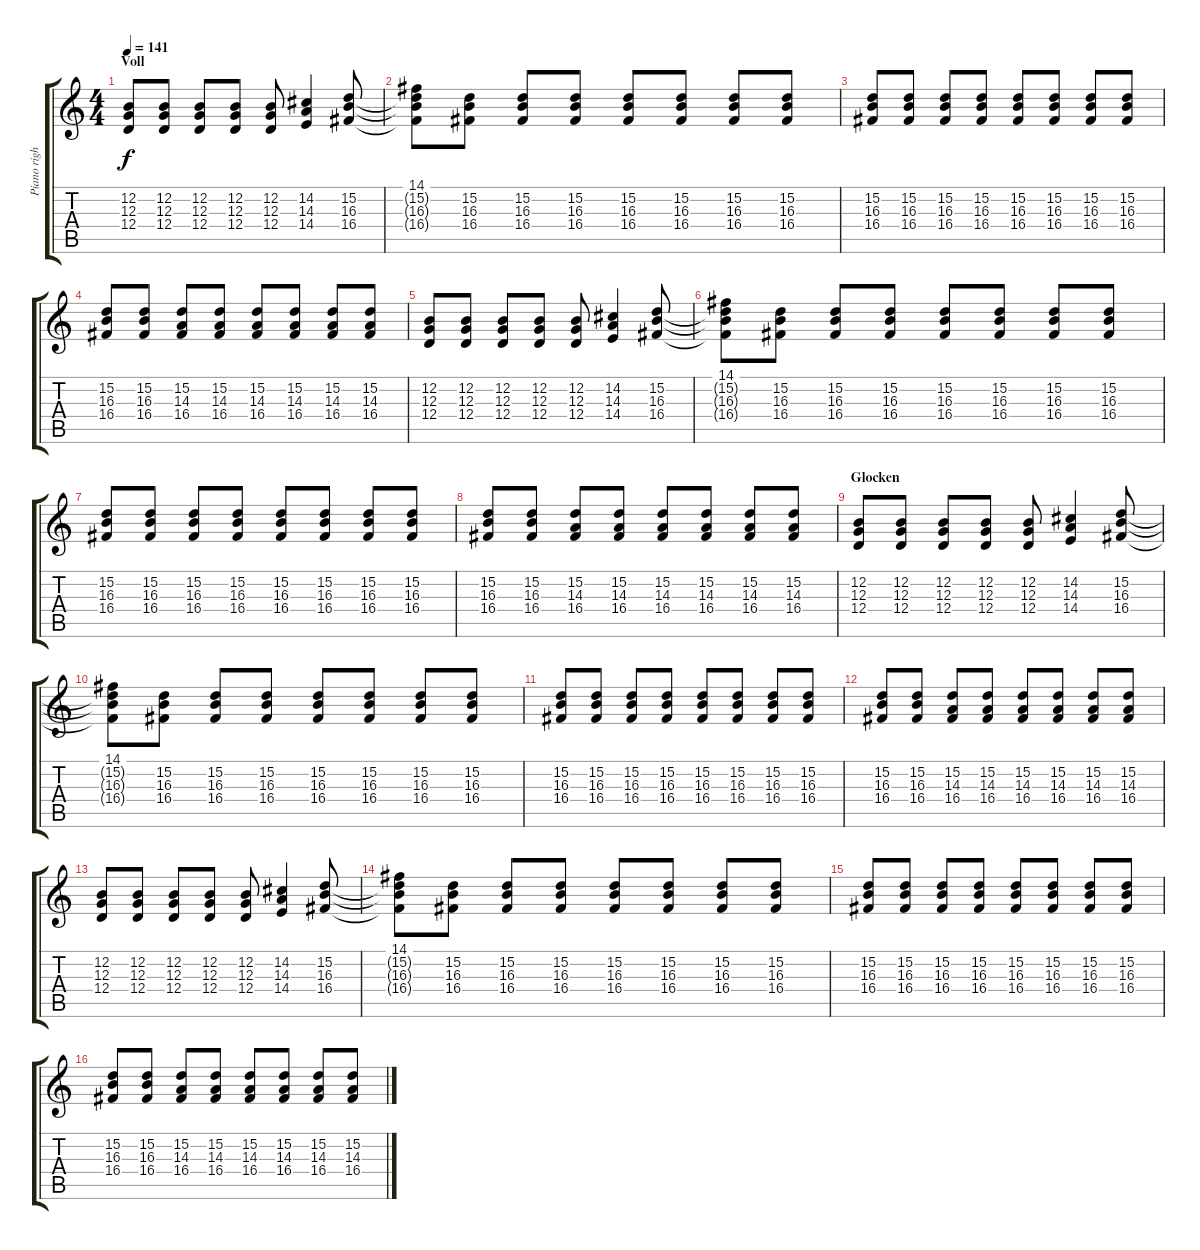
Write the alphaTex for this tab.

\track ("Piano right hand" "Piano righ") {instrument acousticgrandpiano}
\staff {score tabs}
\tuning (E4 B3 G3 D3 A2 E2) {hide}
\ts (4 4)
\section ("" "Voll")
\tempo 141
\clef g2
\ks c
(12.2 12.3 12.4).8{dy f} (12.2 12.3 12.4).8 (12.2 12.3 12.4).8 (12.2 12.3 12.4).8 (12.2 12.3 12.4).8 (14.2 14.3 14.4).4 (15.2 16.3 16.4).8 |
(14.1 15.2{t} 16.3{t} 16.4{t}).8 (15.2 16.3 16.4).8 (15.2 16.3 16.4).8 (15.2 16.3 16.4).8 (15.2 16.3 16.4).8 (15.2 16.3 16.4).8 (15.2 16.3 16.4).8 (15.2 16.3 16.4).8 |
(15.2 16.3 16.4).8 (15.2 16.3 16.4).8 (15.2 16.3 16.4).8 (15.2 16.3 16.4).8 (15.2 16.3 16.4).8 (15.2 16.3 16.4).8 (15.2 16.3 16.4).8 (15.2 16.3 16.4).8 |
(15.2 16.3 16.4).8 (15.2 16.3 16.4).8 (15.2 14.3 16.4).8 (15.2 14.3 16.4).8 (15.2 14.3 16.4).8 (15.2 14.3 16.4).8 (15.2 14.3 16.4).8 (15.2 14.3 16.4).8 |
(12.2 12.3 12.4).8 (12.2 12.3 12.4).8 (12.2 12.3 12.4).8 (12.2 12.3 12.4).8 (12.2 12.3 12.4).8 (14.2 14.3 14.4).4 (15.2 16.3 16.4).8 |
(14.1 15.2{t} 16.3{t} 16.4{t}).8 (15.2 16.3 16.4).8 (15.2 16.3 16.4).8 (15.2 16.3 16.4).8 (15.2 16.3 16.4).8 (15.2 16.3 16.4).8 (15.2 16.3 16.4).8 (15.2 16.3 16.4).8 |
(15.2 16.3 16.4).8 (15.2 16.3 16.4).8 (15.2 16.3 16.4).8 (15.2 16.3 16.4).8 (15.2 16.3 16.4).8 (15.2 16.3 16.4).8 (15.2 16.3 16.4).8 (15.2 16.3 16.4).8 |
(15.2 16.3 16.4).8 (15.2 16.3 16.4).8 (15.2 14.3 16.4).8 (15.2 14.3 16.4).8 (15.2 14.3 16.4).8 (15.2 14.3 16.4).8 (15.2 14.3 16.4).8 (15.2 14.3 16.4).8 |
\section ("" "Glocken")
(12.2 12.3 12.4).8 (12.2 12.3 12.4).8 (12.2 12.3 12.4).8 (12.2 12.3 12.4).8 (12.2 12.3 12.4).8 (14.2 14.3 14.4).4 (15.2 16.3 16.4).8 |
(14.1 15.2{t} 16.3{t} 16.4{t}).8 (15.2 16.3 16.4).8 (15.2 16.3 16.4).8 (15.2 16.3 16.4).8 (15.2 16.3 16.4).8 (15.2 16.3 16.4).8 (15.2 16.3 16.4).8 (15.2 16.3 16.4).8 |
(15.2 16.3 16.4).8 (15.2 16.3 16.4).8 (15.2 16.3 16.4).8 (15.2 16.3 16.4).8 (15.2 16.3 16.4).8 (15.2 16.3 16.4).8 (15.2 16.3 16.4).8 (15.2 16.3 16.4).8 |
(15.2 16.3 16.4).8 (15.2 16.3 16.4).8 (15.2 14.3 16.4).8 (15.2 14.3 16.4).8 (15.2 14.3 16.4).8 (15.2 14.3 16.4).8 (15.2 14.3 16.4).8 (15.2 14.3 16.4).8 |
(12.2 12.3 12.4).8 (12.2 12.3 12.4).8 (12.2 12.3 12.4).8 (12.2 12.3 12.4).8 (12.2 12.3 12.4).8 (14.2 14.3 14.4).4 (15.2 16.3 16.4).8 |
(14.1 15.2{t} 16.3{t} 16.4{t}).8 (15.2 16.3 16.4).8 (15.2 16.3 16.4).8 (15.2 16.3 16.4).8 (15.2 16.3 16.4).8 (15.2 16.3 16.4).8 (15.2 16.3 16.4).8 (15.2 16.3 16.4).8 |
(15.2 16.3 16.4).8 (15.2 16.3 16.4).8 (15.2 16.3 16.4).8 (15.2 16.3 16.4).8 (15.2 16.3 16.4).8 (15.2 16.3 16.4).8 (15.2 16.3 16.4).8 (15.2 16.3 16.4).8 |
(15.2 16.3 16.4).8 (15.2 16.3 16.4).8 (15.2 14.3 16.4).8 (15.2 14.3 16.4).8 (15.2 14.3 16.4).8 (15.2 14.3 16.4).8 (15.2 14.3 16.4).8 (15.2 14.3 16.4).8
